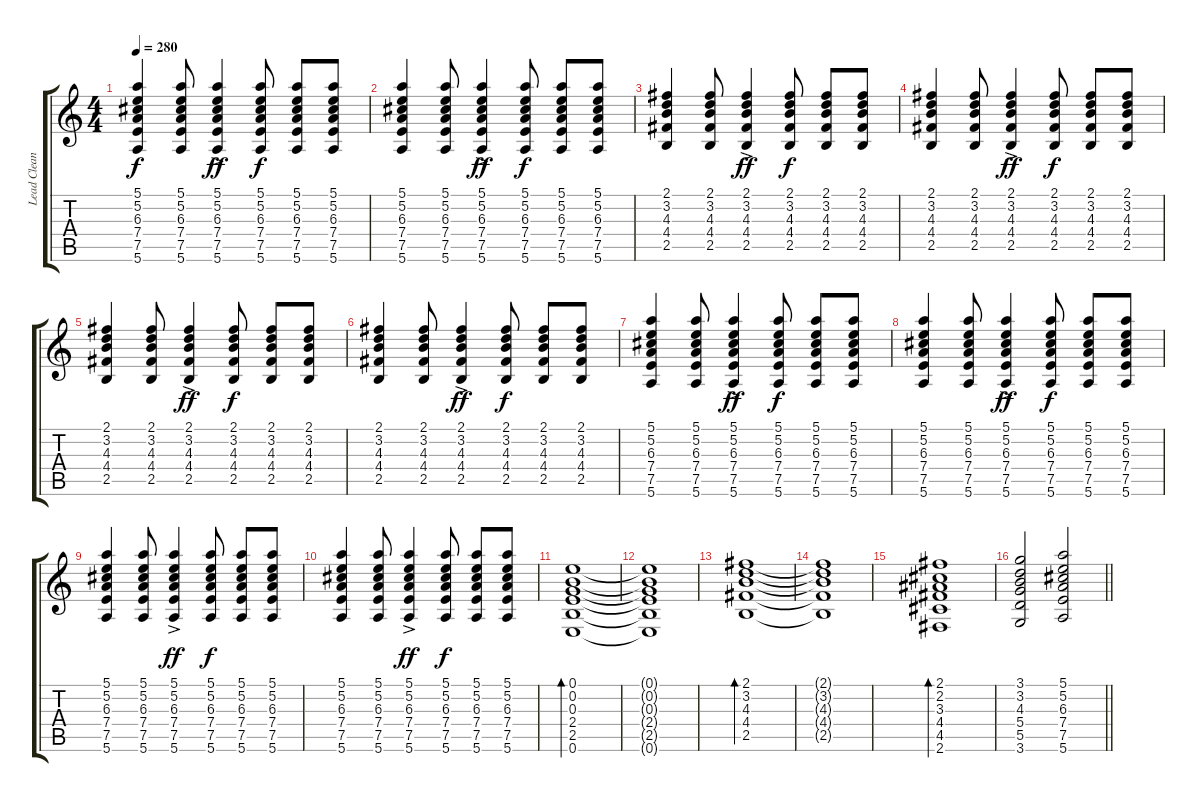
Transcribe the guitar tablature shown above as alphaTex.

\track ("Lead Clean" "Lead Clean") {instrument electricguitarclean}
\staff {score tabs}
\tuning (E4 B3 G3 D3 A2 E2) {hide}
\ts (4 4)
\tempo 280
\clef g2
\ks c
(5.1 5.2 6.3 7.4 7.5 5.6).4{dy f} (5.1 5.2 6.3 7.4 7.5 5.6).8 (5.1 5.2{ac} 6.3 7.4 7.5 5.6).4{dy ff} (5.1 5.2 6.3 7.4 7.5 5.6).8{dy f} (5.1 5.2 6.3 7.4 7.5 5.6).8 (5.1 5.2 6.3 7.4 7.5 5.6).8 |
(5.1 5.2 6.3 7.4 7.5 5.6).4 (5.1 5.2 6.3 7.4 7.5 5.6).8 (5.1 5.2{ac} 6.3 7.4 7.5 5.6).4{dy ff} (5.1 5.2 6.3 7.4 7.5 5.6).8{dy f} (5.1 5.2 6.3 7.4 7.5 5.6).8 (5.1 5.2 6.3 7.4 7.5 5.6).8 |
(2.1 3.2 4.3 4.4 2.5).4 (2.1 3.2 4.3 4.4 2.5).8 (2.1 3.2 4.3 4.4{ac} 2.5).4{dy ff} (2.1 3.2 4.3 4.4 2.5).8{dy f} (2.1 3.2 4.3 4.4 2.5).8 (2.1 3.2 4.3 4.4 2.5).8 |
(2.1 3.2 4.3 4.4 2.5).4 (2.1 3.2 4.3 4.4 2.5).8 (2.1 3.2 4.3 4.4{ac} 2.5).4{dy ff} (2.1 3.2 4.3 4.4 2.5).8{dy f} (2.1 3.2 4.3 4.4 2.5).8 (2.1 3.2 4.3 4.4 2.5).8 |
(2.1 3.2 4.3 4.4 2.5).4 (2.1 3.2 4.3 4.4 2.5).8 (2.1 3.2 4.3 4.4{ac} 2.5).4{dy ff} (2.1 3.2 4.3 4.4 2.5).8{dy f} (2.1 3.2 4.3 4.4 2.5).8 (2.1 3.2 4.3 4.4 2.5).8 |
(2.1 3.2 4.3 4.4 2.5).4 (2.1 3.2 4.3 4.4 2.5).8 (2.1 3.2 4.3 4.4{ac} 2.5).4{dy ff} (2.1 3.2 4.3 4.4 2.5).8{dy f} (2.1 3.2 4.3 4.4 2.5).8 (2.1 3.2 4.3 4.4 2.5).8 |
(5.1 5.2 6.3 7.4 7.5 5.6).4 (5.1 5.2 6.3 7.4 7.5 5.6).8 (5.1 5.2{ac} 6.3 7.4 7.5 5.6).4{dy ff} (5.1 5.2 6.3 7.4 7.5 5.6).8{dy f} (5.1 5.2 6.3 7.4 7.5 5.6).8 (5.1 5.2 6.3 7.4 7.5 5.6).8 |
(5.1 5.2 6.3 7.4 7.5 5.6).4 (5.1 5.2 6.3 7.4 7.5 5.6).8 (5.1 5.2{ac} 6.3 7.4 7.5 5.6).4{dy ff} (5.1 5.2 6.3 7.4 7.5 5.6).8{dy f} (5.1 5.2 6.3 7.4 7.5 5.6).8 (5.1 5.2 6.3 7.4 7.5 5.6).8 |
(5.1 5.2 6.3 7.4 7.5 5.6).4 (5.1 5.2 6.3 7.4 7.5 5.6).8 (5.1 5.2{ac} 6.3 7.4 7.5 5.6).4{dy ff} (5.1 5.2 6.3 7.4 7.5 5.6).8{dy f} (5.1 5.2 6.3 7.4 7.5 5.6).8 (5.1 5.2 6.3 7.4 7.5 5.6).8 |
(5.1 5.2 6.3 7.4 7.5 5.6).4 (5.1 5.2 6.3 7.4 7.5 5.6).8 (5.1 5.2{ac} 6.3 7.4 7.5 5.6).4{dy ff} (5.1 5.2 6.3 7.4 7.5 5.6).8{dy f} (5.1 5.2 6.3 7.4 7.5 5.6).8 (5.1 5.2 6.3 7.4 7.5 5.6).8 |
(0.1 0.2 0.3 2.4 2.5 0.6).1{bd 480} |
(0.1{t} 0.2{t} 0.3{t} 2.4{t} 2.5{t} 0.6{t}).1 |
(2.1 3.2 4.3 4.4 2.5).1{bd 480} |
(2.1{t} 3.2{t} 4.3{t} 4.4{t} 2.5{t}).1 |
(2.1 2.2 3.3 4.4 4.5 2.6).1{bd 480} |
\barLineRight lightlight
(3.1 3.2 4.3 5.4 5.5 3.6).2 (5.1 5.2 6.3 7.4 7.5 5.6).2
